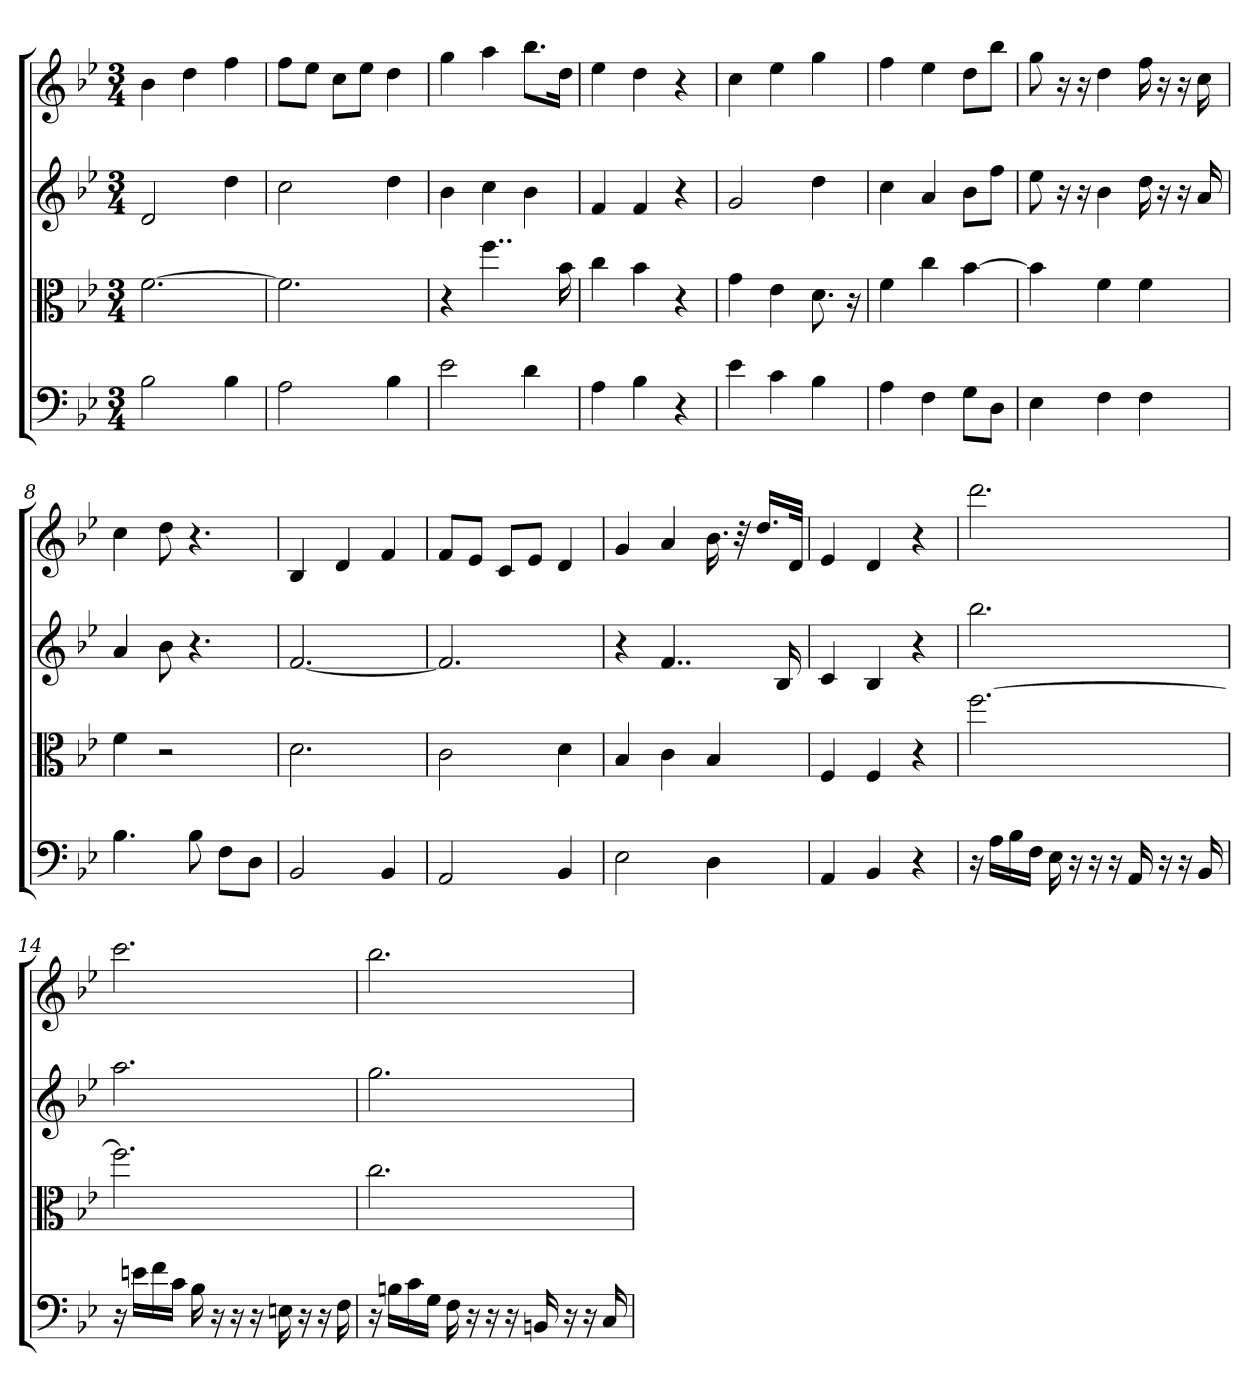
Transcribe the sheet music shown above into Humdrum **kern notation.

**kern	**kern	**kern	**kern
*part4	*part3	*part2	*part1
*staff4	*staff3	*staff2	*staff1
*clefF4	*clefC3	*clefG2	*clefG2
*k[b-e-]	*k[b-e-]	*k[b-e-]	*k[b-e-]
*B-:	*B-:	*B-:	*B-:
*M3/4	*M3/4	*M3/4	*M3/4
=	=	=	=
2B-	[2.f	2d	4b-
.	.	.	4dd
4B-	.	4dd	4ff
=2	=2	=2	=2
2A	2.f]	2cc	8ff\L
.	.	.	8ee-\J
.	.	.	8cc\L
.	.	.	8ee-\J
4B-	.	4dd	4dd
=3	=3	=3	=3
2e-	4r	4b-	4gg
.	4..ff	4cc	4aa
4d	.	4b-	8.bb-\L
.	16b-	.	16dd\Jk
=4	=4	=4	=4
4A	4cc	4f	4ee-
4B-	4b-	4f	4dd
4r	4r	4r	4r
=5	=5	=5	=5
4e-	4g	2g	4cc
4c	4e-	.	4ee-
4B-	8.d	4dd	4gg
.	16r	.	.
=6	=6	=6	=6
4A	4f	4cc	4ff
4F	4cc	4a	4ee-
8G\L	[4b-	8b-\L	8dd\L
8D\J	.	8ff\J	8bb-\J
=7	=7	=7	=7
4E-	4b-]	8ee-	8gg
.	.	16r	16r
.	.	16r	16r
4F	4f	4b-	4dd
4F	4f	16dd	16ff
.	.	16r	16r
.	.	16r	16r
.	.	16a	16cc
=8	=8	=8	=8
4.B-	4f	4a	4cc
.	2r	8b-	8dd
8B-	.	4.r	4.r
8F\L	.	.	.
8D\J	.	.	.
=9	=9	=9	=9
2BB-	2.d	[2.f	4B-
.	.	.	4d
4BB-	.	.	4f
=10	=10	=10	=10
2AA	2c	2.f]	8f/L
.	.	.	8e-/J
.	.	.	8c/L
.	.	.	8e-/J
4BB-	4d	.	4d
=11	=11	=11	=11
2E-	4B-	4r	4g
.	4c	4..f	4a
4D	4B-	.	16.b-
.	.	.	32r
.	.	.	16.dd/LL
.	.	16B-	.
.	.	.	32d/JJk
=12	=12	=12	=12
4AA	4F	4c	4e-
4BB-	4F	4B-	4d
4r	4r	4r	4r
=13	=13	=13	=13
16r	[2.ff	2.bb-	2.ddd
16A\LL	.	.	.
16B-\	.	.	.
16F\JJ	.	.	.
16E-	.	.	.
16r	.	.	.
16r	.	.	.
16r	.	.	.
16AA	.	.	.
16r	.	.	.
16r	.	.	.
16BB-	.	.	.
=14	=14	=14	=14
16r	2.ff]	2.aa	2.ccc
16en\LL	.	.	.
16f\	.	.	.
16c\JJ	.	.	.
16B-	.	.	.
16r	.	.	.
16r	.	.	.
16r	.	.	.
16En	.	.	.
16r	.	.	.
16r	.	.	.
16F	.	.	.
=15	=15	=15	=15
16r	2.cc	2.gg	2.bb-
16Bn\LL	.	.	.
16c\	.	.	.
16G\JJ	.	.	.
16F	.	.	.
16r	.	.	.
16r	.	.	.
16r	.	.	.
16BBn	.	.	.
16r	.	.	.
16r	.	.	.
16C	.	.	.
=	=	=	=
*-	*-	*-	*-
